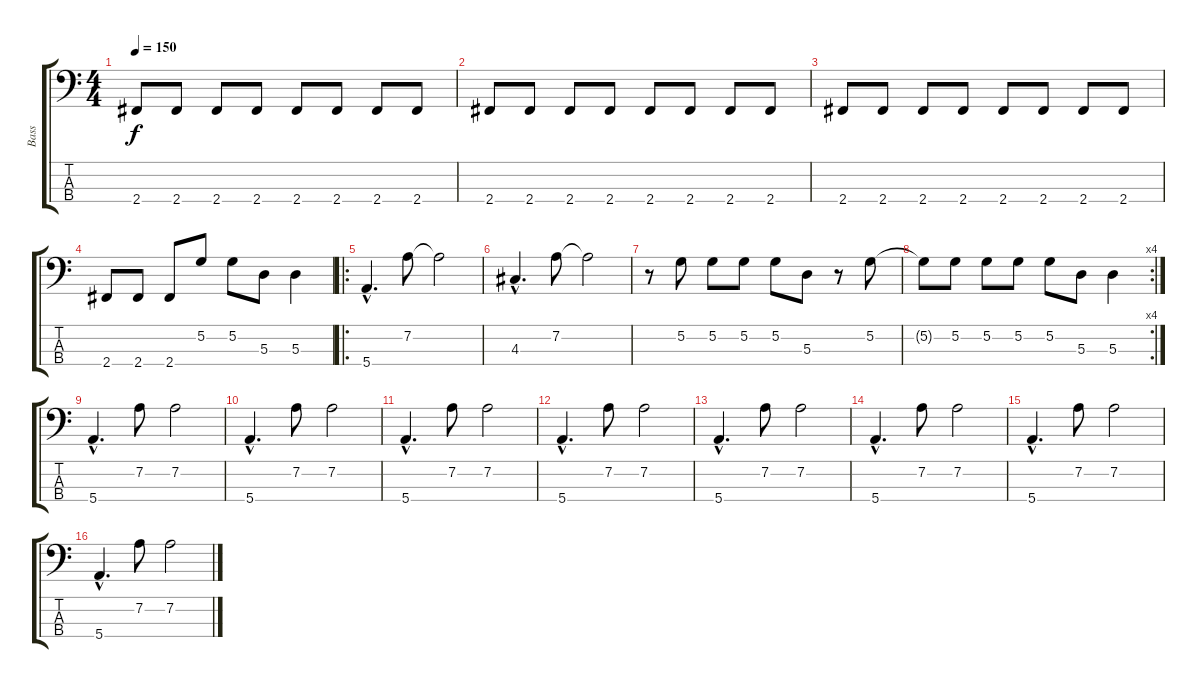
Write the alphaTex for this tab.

\track ("Bass" "Bass") {instrument electricbasspick}
\staff {score tabs}
\tuning (G2 D2 A1 E1) {hide}
\ts (4 4)
\tempo 150
\clef f4
\ks c
2.4.8{dy f} 2.4.8 2.4.8 2.4.8 2.4.8 2.4.8 2.4.8 2.4.8 |
2.4.8 2.4.8 2.4.8 2.4.8 2.4.8 2.4.8 2.4.8 2.4.8 |
2.4.8 2.4.8 2.4.8 2.4.8 2.4.8 2.4.8 2.4.8 2.4.8 |
2.4.8 2.4.8 2.4.8 5.2.8 5.2.8 5.3.8 5.3.4 |
\ro
5.4{hac}.4{d} 7.2.8 7.2{t}.2 |
4.3{hac}.4{d} 7.2.8 7.2{t}.2 |
r.8 5.2.8 5.2.8 5.2.8 5.2.8 5.3.8 r.8 5.2.8 |
\rc 4
5.2{t}.8 5.2.8 5.2.8 5.2.8 5.2.8 5.3.8 5.3.4 |
5.4{hac}.4{d} 7.2.8 7.2.2 |
5.4{hac}.4{d} 7.2.8 7.2.2 |
5.4{hac}.4{d} 7.2.8 7.2.2 |
5.4{hac}.4{d} 7.2.8 7.2.2 |
5.4{hac}.4{d} 7.2.8 7.2.2 |
5.4{hac}.4{d} 7.2.8 7.2.2 |
5.4{hac}.4{d} 7.2.8 7.2.2 |
5.4{hac}.4{d} 7.2.8 7.2.2
